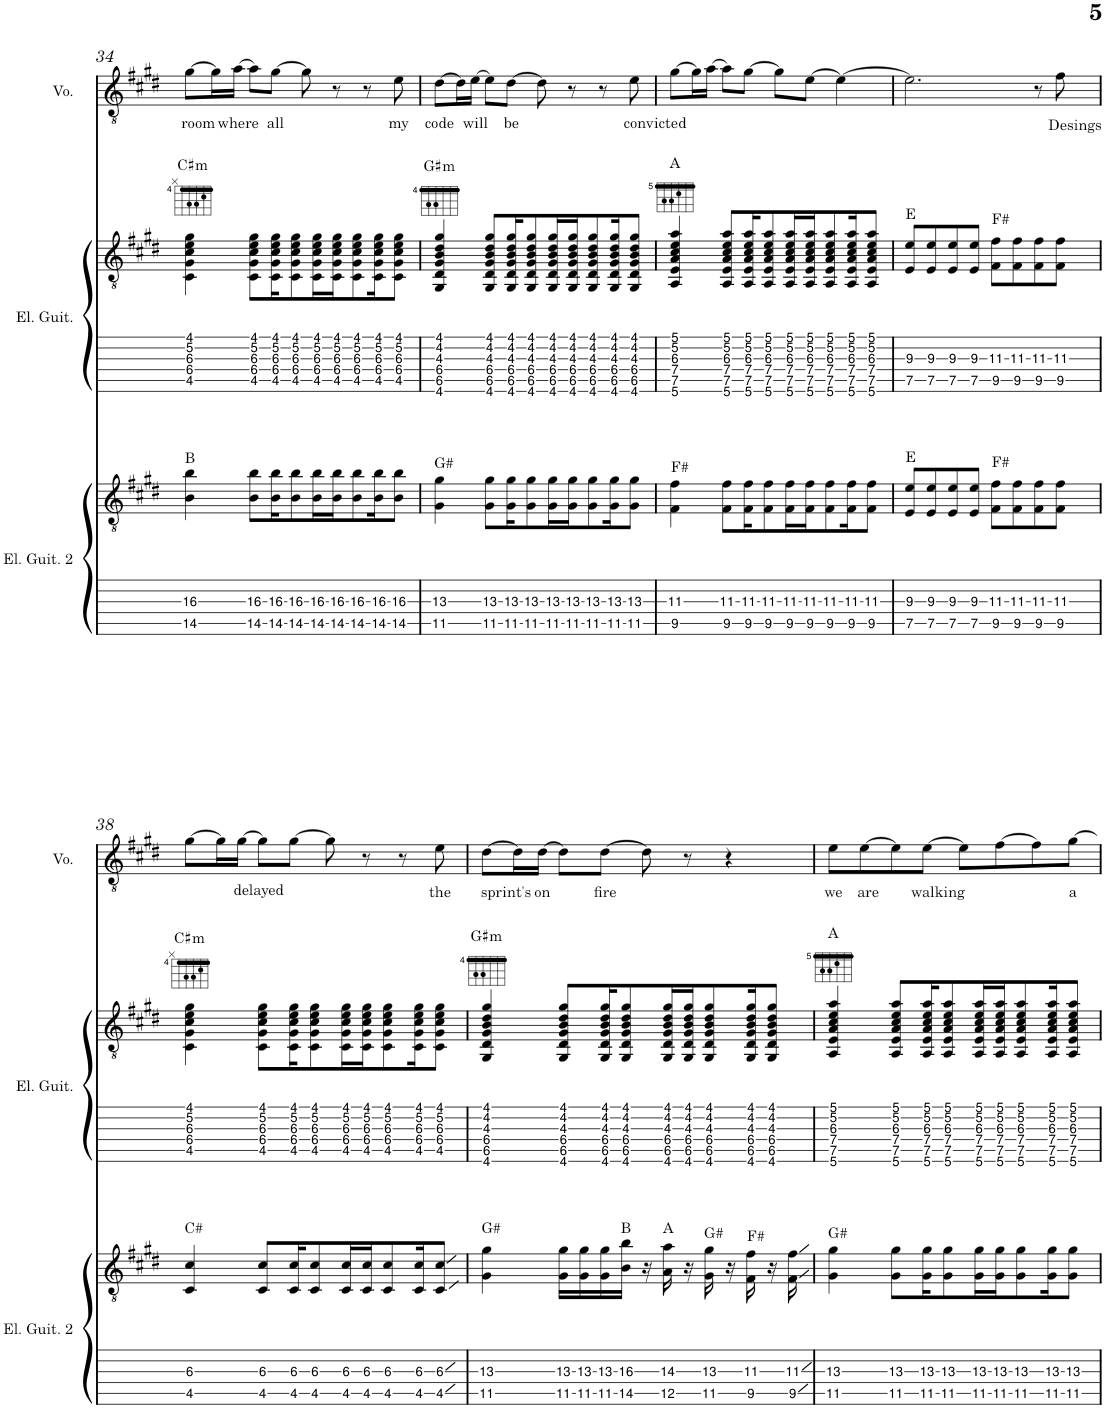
**kern	**kern	**kern	**kern	**harte	**kern	**text
*part3	*part3	*part2	*part2	*part2	*part1	*part1
*staff5	*staff4	*staff3	*staff2	*	*staff1	*staff1
*I"Guitar 2	*	*I"Guitar 1	*	*	*I"Voice	*
*	*	*	*	*	*I'Vo.	*
!!LO:PB:g=z
*	*clefGv2	*	*clefGv2	*	*clefGv2	*
*k[f#c#g#d#]	*k[f#c#g#d#]	*k[f#c#g#d#]	*k[f#c#g#d#]	*	*k[f#c#g#d#]	*
*M4/4	*M4/4	*M4/4	*M4/4	*	*M4/4	*
=34	=34	=34	=34	=34	=34	=34
!	!LO:TX:a:t=B	!	!	!	!	!
!	!	!	!	!LO:H:kt=m	!	!LO:LY:b
4B 4b	4B\ 4b\	4C# 4G# 4c# 4e 4g#	4C#\ 4G#\ 4c#\ 4e\ 4g#\	C#:min	[8g#\L	room
.	.	.	.	.	16g#\L]	.
!	!	!	!	!	!	!LO:LY:b
.	.	.	.	.	[16a\JJ	where
8B\ 8b\L	8B\ 8b\L	8C#\ 8G#\ 8c#\ 8e\ 8g#\L	8C#\ 8G#\ 8c#\ 8e\ 8g#\L	.	8a\L]	.
!	!	!	!	!	!	!LO:LY:b
16B\ 16b\K	16B\ 16b\K	16C#\ 16G#\ 16c#\ 16e\ 16g#\K	16C#\ 16G#\ 16c#\ 16e\ 16g#\K	.	[8g#\J	all
8B\ 8b\J	8B\ 8b\	8C#\ 8G#\ 8c#\ 8e\ 8g#\J	8C#\ 8G#\ 8c#\ 8e\ 8g#\	.	.	.
.	.	.	.	.	8g#\]	.
16B\ 16b\KL	16B\ 16b\L	16C#\ 16G#\ 16c#\ 16e\ 16g#\KL	16C#\ 16G#\ 16c#\ 16e\ 16g#\L	.	.	.
16B\ 16b\K	16B\ 16b\J	16C#\ 16G#\ 16c#\ 16e\ 16g#\K	16C#\ 16G#\ 16c#\ 16e\ 16g#\J	.	8r	.
8B\ 8b\J	8B\ 8b\	8C#\ 8G#\ 8c#\ 8e\ 8g#\J	8C#\ 8G#\ 8c#\ 8e\ 8g#\	.	.	.
.	.	.	.	.	8r	.
16B\ 16b\KL	16B\ 16b\K	16C#\ 16G#\ 16c#\ 16e\ 16g#\KL	16C#\ 16G#\ 16c#\ 16e\ 16g#\K	.	.	.
!	!	!	!	!	!	!LO:LY:b
8B\ 8b\J	8B\ 8b\J	8C#\ 8G#\ 8c#\ 8e\ 8g#\J	8C#\ 8G#\ 8c#\ 8e\ 8g#\J	.	8e\	my
=35	=35	=35	=35	=35	=35	=35
!	!LO:TX:a:t=G#	!	!	!	!	!
!	!	!	!	!LO:H:kt=m	!	!LO:LY:b
4G# 4g#	4G#\ 4g#\	4GG# 4D# 4G# 4B 4d# 4g#	4GG#/ 4D#/ 4G#/ 4B/ 4d#/ 4g#/	G#:min	[8d#\L	code
.	.	.	.	.	16d#\L]	.
!	!	!	!	!	!	!LO:LY:b
.	.	.	.	.	[16e\JJ	will
8G#\ 8g#\L	8G#\ 8g#\L	8GG#\ 8D#\ 8G#\ 8B\ 8d#\ 8g#\L	8GG#/ 8D#/ 8G#/ 8B/ 8d#/ 8g#/L	.	8e\L]	.
!	!	!	!	!	!	!LO:LY:b
16G#\ 16g#\K	16G#\ 16g#\K	16GG#\ 16D#\ 16G#\ 16B\ 16d#\ 16g#\K	16GG#/ 16D#/ 16G#/ 16B/ 16d#/ 16g#/K	.	[8d#\J	be
8G#\ 8g#\J	8G#\ 8g#\	8GG#\ 8D#\ 8G#\ 8B\ 8d#\ 8g#\J	8GG#/ 8D#/ 8G#/ 8B/ 8d#/ 8g#/	.	.	.
.	.	.	.	.	8d#\]	.
16G#\ 16g#\KL	16G#\ 16g#\L	16GG#\ 16D#\ 16G#\ 16B\ 16d#\ 16g#\KL	16GG#/ 16D#/ 16G#/ 16B/ 16d#/ 16g#/L	.	.	.
16G#\ 16g#\K	16G#\ 16g#\J	16GG#\ 16D#\ 16G#\ 16B\ 16d#\ 16g#\K	16GG#/ 16D#/ 16G#/ 16B/ 16d#/ 16g#/J	.	8r	.
8G#\ 8g#\J	8G#\ 8g#\	8GG#\ 8D#\ 8G#\ 8B\ 8d#\ 8g#\J	8GG#/ 8D#/ 8G#/ 8B/ 8d#/ 8g#/	.	.	.
.	.	.	.	.	8r	.
16G#\ 16g#\KL	16G#\ 16g#\K	16GG#\ 16D#\ 16G#\ 16B\ 16d#\ 16g#\KL	16GG#/ 16D#/ 16G#/ 16B/ 16d#/ 16g#/K	.	.	.
!	!	!	!	!	!	!LO:LY:b
8G#\ 8g#\J	8G#\ 8g#\J	8GG#\ 8D#\ 8G#\ 8B\ 8d#\ 8g#\J	8GG#/ 8D#/ 8G#/ 8B/ 8d#/ 8g#/J	.	8e\	convicted
=36	=36	=36	=36	=36	=36	=36
!	!LO:TX:a:t=F#	!	!	!	!	!
4F# 4f#	4F#\ 4f#\	4AA 4E 4A 4c# 4e 4a	4AA/ 4E/ 4A/ 4c#/ 4e/ 4a/	A:maj	[8g#\L	.
.	.	.	.	.	16g#\L]	.
.	.	.	.	.	[16a\JJ	.
8F#\ 8f#\L	8F#\ 8f#\L	8AA\ 8E\ 8A\ 8c#\ 8e\ 8a\L	8AA/ 8E/ 8A/ 8c#/ 8e/ 8a/L	.	8a\L]	.
16F#\ 16f#\K	16F#\ 16f#\K	16AA\ 16E\ 16A\ 16c#\ 16e\ 16a\K	16AA/ 16E/ 16A/ 16c#/ 16e/ 16a/K	.	[8g#\J	.
8F#\ 8f#\J	8F#\ 8f#\	8AA\ 8E\ 8A\ 8c#\ 8e\ 8a\J	8AA/ 8E/ 8A/ 8c#/ 8e/ 8a/	.	.	.
.	.	.	.	.	8g#\L]	.
16F#\ 16f#\KL	16F#\ 16f#\L	16AA\ 16E\ 16A\ 16c#\ 16e\ 16a\KL	16AA/ 16E/ 16A/ 16c#/ 16e/ 16a/L	.	.	.
16F#\ 16f#\K	16F#\ 16f#\J	16AA\ 16E\ 16A\ 16c#\ 16e\ 16a\K	16AA/ 16E/ 16A/ 16c#/ 16e/ 16a/J	.	[8e\J	.
8F#\ 8f#\J	8F#\ 8f#\	8AA\ 8E\ 8A\ 8c#\ 8e\ 8a\J	8AA/ 8E/ 8A/ 8c#/ 8e/ 8a/	.	.	.
.	.	.	.	.	4e\_	.
16F#\ 16f#\KL	16F#\ 16f#\K	16AA\ 16E\ 16A\ 16c#\ 16e\ 16a\KL	16AA/ 16E/ 16A/ 16c#/ 16e/ 16a/K	.	.	.
8F#\ 8f#\J	8F#\ 8f#\J	8AA\ 8E\ 8A\ 8c#\ 8e\ 8a\J	8AA/ 8E/ 8A/ 8c#/ 8e/ 8a/J	.	.	.
=37	=37	=37	=37	=37	=37	=37
!	!	!	!LO:TX:a:t=E	!	!	!
!	!LO:TX:a:t=E	!	!	!	!	!
8E\ 8e\L	8E/ 8e/L	8E\ 8e\L	8E/ 8e/L	.	2.e\]	.
8E\ 8e\J	8E/ 8e/	8E\ 8e\J	8E/ 8e/	.	.	.
8E\ 8e\L	8E/ 8e/	8E\ 8e\L	8E/ 8e/	.	.	.
8E\ 8e\J	8E/ 8e/J	8E\ 8e\J	8E/ 8e/J	.	.	.
!	!	!	!LO:TX:a:t=F#	!	!	!
!	!LO:TX:a:t=F#	!	!	!	!	!
8F#\ 8f#\L	8F#\ 8f#\L	8F#\ 8f#\L	8F#\ 8f#\L	.	.	.
8F#\ 8f#\J	8F#\ 8f#\	8F#\ 8f#\J	8F#\ 8f#\	.	.	.
8F#\ 8f#\L	8F#\ 8f#\	8F#\ 8f#\L	8F#\ 8f#\	.	8r	.
!	!	!	!	!	!	!LO:LY:b
8F#\ 8f#\J	8F#\ 8f#\J	8F#\ 8f#\J	8F#\ 8f#\J	.	8f#\	Desings
!!LO:LB:g=z
=38	=38	=38	=38	=38	=38	=38
!	!LO:TX:a:t=C#	!	!	!LO:H:kt=m	!	!
4C# 4c#	4C#/ 4c#/	4C# 4G# 4c# 4e 4g#	4C#\ 4G#\ 4c#\ 4e\ 4g#\	C#:min	[8g#\L	.
.	.	.	.	.	16g#\L]	.
!	!	!	!	!	!	!LO:LY:b
.	.	.	.	.	[16g#\JJ	delayed
8C#\ 8c#\L	8C#/ 8c#/L	8C#\ 8G#\ 8c#\ 8e\ 8g#\L	8C#\ 8G#\ 8c#\ 8e\ 8g#\L	.	8g#\L]	.
16C#\ 16c#\K	16C#/ 16c#/K	16C#\ 16G#\ 16c#\ 16e\ 16g#\K	16C#\ 16G#\ 16c#\ 16e\ 16g#\K	.	[8g#\J	.
8C#\ 8c#\J	8C#/ 8c#/	8C#\ 8G#\ 8c#\ 8e\ 8g#\J	8C#\ 8G#\ 8c#\ 8e\ 8g#\	.	.	.
.	.	.	.	.	8g#\]	.
16C#\ 16c#\KL	16C#/ 16c#/L	16C#\ 16G#\ 16c#\ 16e\ 16g#\KL	16C#\ 16G#\ 16c#\ 16e\ 16g#\L	.	.	.
16C#\ 16c#\K	16C#/ 16c#/J	16C#\ 16G#\ 16c#\ 16e\ 16g#\K	16C#\ 16G#\ 16c#\ 16e\ 16g#\J	.	8r	.
8C#\ 8c#\J	8C#/ 8c#/	8C#\ 8G#\ 8c#\ 8e\ 8g#\J	8C#\ 8G#\ 8c#\ 8e\ 8g#\	.	.	.
.	.	.	.	.	8r	.
16C#\ 16c#\KL	16C#/ 16c#/K	16C#\ 16G#\ 16c#\ 16e\ 16g#\KL	16C#\ 16G#\ 16c#\ 16e\ 16g#\K	.	.	.
!	!	!	!	!	!	!LO:LY:b
8C#\ 8c#\J	8C#/ 8c#/J	8C#\ 8G#\ 8c#\ 8e\ 8g#\J	8C#\ 8G#\ 8c#\ 8e\ 8g#\J	.	8e\	the
=39	=39	=39	=39	=39	=39	=39
!	!LO:TX:a:t=G#	!	!	!	!	!
!	!	!	!	!LO:H:kt=m	!	!LO:LY:b
4G# 4g#	4G#\ 4g#\	4GG# 4D# 4G# 4B 4d# 4g#	4GG#/ 4D#/ 4G#/ 4B/ 4d#/ 4g#/	G#:min	[8d#\L	sprint's
.	.	.	.	.	16d#\L]	.
!	!	!	!	!	!	!LO:LY:b
.	.	.	.	.	[16d#\JJ	on
16G#\ 16g#\LL	16G#\ 16g#\LL	8GG#\ 8D#\ 8G#\ 8B\ 8d#\ 8g#\L	8GG#/ 8D#/ 8G#/ 8B/ 8d#/ 8g#/L	.	8d#\L]	.
16G#\ 16g#\J	16G#\ 16g#\	.	.	.	.	.
!	!	!	!	!	!	!LO:LY:b
16G#\ 16g#\L	16G#\ 16g#\	16GG#\ 16D#\ 16G#\ 16B\ 16d#\ 16g#\K	16GG#/ 16D#/ 16G#/ 16B/ 16d#/ 16g#/K	.	[8d#\J	fire
!	!LO:TX:a:t=B	!	!	!	!	!
16B\ 16b\JJ	16B\ 16b\JJ	8GG#\ 8D#\ 8G#\ 8B\ 8d#\ 8g#\J	8GG#/ 8D#/ 8G#/ 8B/ 8d#/ 8g#/	.	.	.
16r	16r	.	.	.	8d#\]	.
!	!LO:TX:a:t=A	!	!	!	!	!
16A 16a	16A\ 16a\	16GG#\ 16D#\ 16G#\ 16B\ 16d#\ 16g#\KL	16GG#/ 16D#/ 16G#/ 16B/ 16d#/ 16g#/L	.	.	.
16r	16r	16GG#\ 16D#\ 16G#\ 16B\ 16d#\ 16g#\K	16GG#/ 16D#/ 16G#/ 16B/ 16d#/ 16g#/J	.	8r	.
!	!LO:TX:a:t=G#	!	!	!	!	!
16G# 16g#	16G#\ 16g#\	8GG#\ 8D#\ 8G#\ 8B\ 8d#\ 8g#\J	8GG#/ 8D#/ 8G#/ 8B/ 8d#/ 8g#/	.	.	.
16r	16r	.	.	.	4r	.
!	!LO:TX:a:t=F#	!	!	!	!	!
16F# 16f#	16F#\ 16f#\	16GG#\ 16D#\ 16G#\ 16B\ 16d#\ 16g#\KL	16GG#/ 16D#/ 16G#/ 16B/ 16d#/ 16g#/K	.	.	.
16r	16r	8GG#\ 8D#\ 8G#\ 8B\ 8d#\ 8g#\J	8GG#/ 8D#/ 8G#/ 8B/ 8d#/ 8g#/J	.	.	.
16F# 16f#	16F#\ 16f#\	.	.	.	.	.
=40	=40	=40	=40	=40	=40	=40
!	!LO:TX:a:t=G#	!	!	!	!	!
!	!	!	!	!	!	!LO:LY:b
4G# 4g#	4G#\ 4g#\	4AA 4E 4A 4c# 4e 4a	4AA/ 4E/ 4A/ 4c#/ 4e/ 4a/	A:maj	8e\L	we
!	!	!	!	!	!	!LO:LY:b
.	.	.	.	.	[8e\	are
8G#\ 8g#\L	8G#\ 8g#\L	8AA\ 8E\ 8A\ 8c#\ 8e\ 8a\L	8AA/ 8E/ 8A/ 8c#/ 8e/ 8a/L	.	8e\]	.
!	!	!	!	!	!	!LO:LY:b
16G#\ 16g#\K	16G#\ 16g#\K	16AA\ 16E\ 16A\ 16c#\ 16e\ 16a\K	16AA/ 16E/ 16A/ 16c#/ 16e/ 16a/K	.	[8e\J	walking
8G#\ 8g#\J	8G#\ 8g#\	8AA\ 8E\ 8A\ 8c#\ 8e\ 8a\J	8AA/ 8E/ 8A/ 8c#/ 8e/ 8a/	.	.	.
.	.	.	.	.	8e\L]	.
16G#\ 16g#\KL	16G#\ 16g#\L	16AA\ 16E\ 16A\ 16c#\ 16e\ 16a\KL	16AA/ 16E/ 16A/ 16c#/ 16e/ 16a/L	.	.	.
16G#\ 16g#\K	16G#\ 16g#\J	16AA\ 16E\ 16A\ 16c#\ 16e\ 16a\K	16AA/ 16E/ 16A/ 16c#/ 16e/ 16a/J	.	[8f#\	.
8G#\ 8g#\J	8G#\ 8g#\	8AA\ 8E\ 8A\ 8c#\ 8e\ 8a\J	8AA/ 8E/ 8A/ 8c#/ 8e/ 8a/	.	.	.
.	.	.	.	.	8f#\]	.
16G#\ 16g#\KL	16G#\ 16g#\K	16AA\ 16E\ 16A\ 16c#\ 16e\ 16a\KL	16AA/ 16E/ 16A/ 16c#/ 16e/ 16a/K	.	.	.
!	!	!	!	!	!	!LO:LY:b
8G#\ 8g#\J	8G#\ 8g#\J	8AA\ 8E\ 8A\ 8c#\ 8e\ 8a\J	8AA/ 8E/ 8A/ 8c#/ 8e/ 8a/J	.	[8g#\J	a
=	=	=	=	=	=	=
*-	*-	*-	*-	*-	*-	*-
